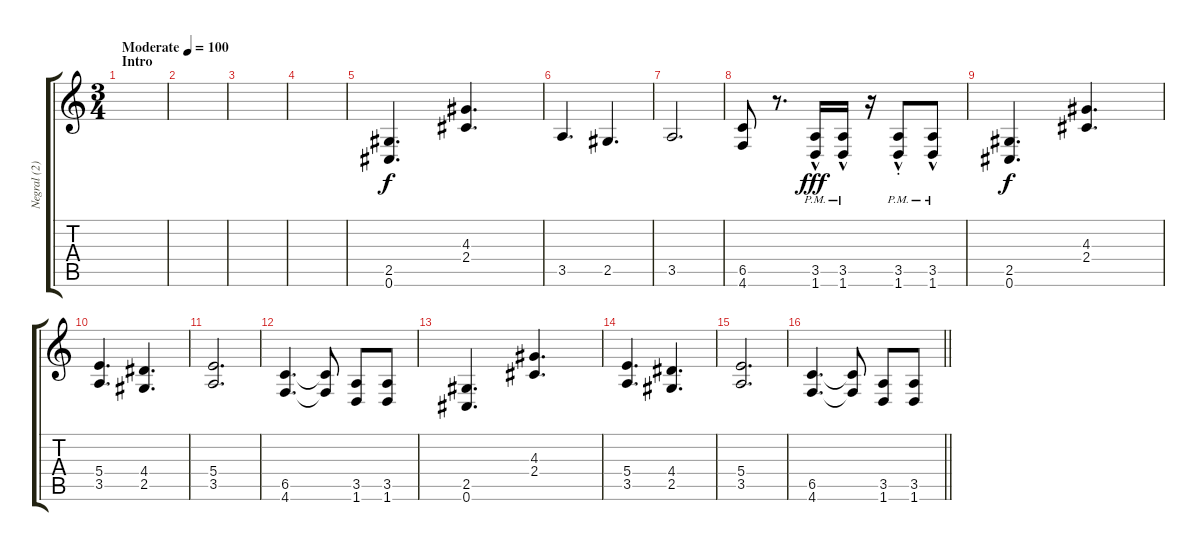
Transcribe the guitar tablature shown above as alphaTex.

\track ("Negral (2)" "Negral (2)") {instrument distortionguitar}
\staff {score tabs}
\tuning (Db4 Ab3 E3 B2 Gb2 Db2) {hide}
\ts (3 4)
\section ("" "Intro")
\tempo (100 "Moderate")
\clef g2
\ks c
|
|
|
|
(2.5 0.6).4{d} (4.3 2.4).4{d} |
3.5.4{d} 2.5.4{d} |
3.5.2{d} |
(6.5 4.6).8 r.8{d} (3.5{hac pm} 1.6{hac pm}).16{dy fff} (3.5{hac pm} 1.6{hac pm}).16 r.16 (3.5{hac pm} 1.6{hac pm st}).8 (3.5{hac pm} 1.6{hac pm}).8 |
(2.5 0.6).4{d dy f} (4.3 2.4).4{d} |
(5.4 3.5).4{d} (4.4 2.5).4{d} |
(5.4 3.5).2{d} |
(6.5 4.6).4{d} (6.5{t} 4.6{t}).8 (3.5 1.6).8 (3.5 1.6).8 |
(2.5 0.6).4{d} (4.3 2.4).4{d} |
(5.4 3.5).4{d} (4.4 2.5).4{d} |
(5.4 3.5).2{d} |
\barLineRight lightlight
(6.5 4.6).4{d} (6.5{t} 4.6{t}).8 (3.5 1.6).8 (3.5 1.6).8
